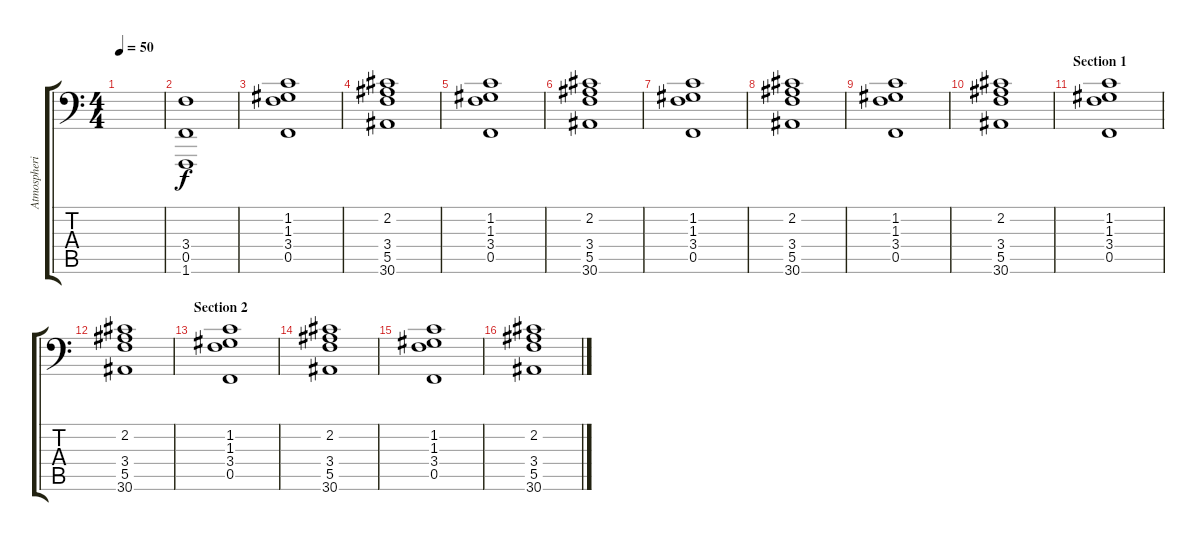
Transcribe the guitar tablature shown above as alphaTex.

\track ("Atmospheric Synth" "Atmospheri") {instrument pad2warm}
\staff {score tabs}
\tuning (E4 B3 G3 D3 F2 E1) {hide}
\ts (4 4)
\tempo 50
\clef f4
\ks c
|
(3.4 0.5 1.6).1 |
(1.2 1.3 3.4 0.5).1 |
(2.2 3.4 5.5 30.6).1 |
(1.2 1.3 3.4 0.5).1 |
(2.2 3.4 5.5 30.6).1 |
(1.2 1.3 3.4 0.5).1 |
(2.2 3.4 5.5 30.6).1 |
(1.2 1.3 3.4 0.5).1 |
(2.2 3.4 5.5 30.6).1 |
\section ("" "Section 1")
(1.2 1.3 3.4 0.5).1 |
(2.2 3.4 5.5 30.6).1 |
\section ("" "Section 2")
(1.2 1.3 3.4 0.5).1 |
(2.2 3.4 5.5 30.6).1 |
(1.2 1.3 3.4 0.5).1 |
(2.2 3.4 5.5 30.6).1
